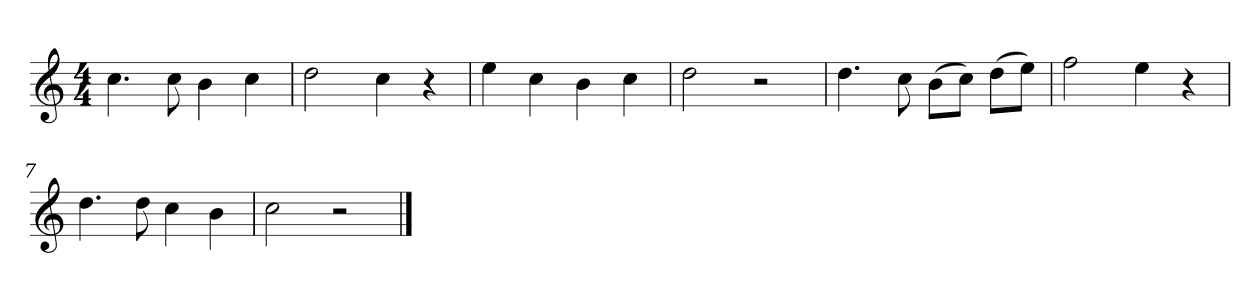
**kern
*part1
*staff1
*k[]
*M4/4
*MM120
=1
4.cc
8cc
4b
4cc
=2
2dd
4cc
4r
=3
4ee
4cc
4b
4cc
=4
2dd
2r
=5
4.dd
8cc
(8bL
8ccJ)
(8ddL
8eeJ)
=6
2ff
4ee
4r
=7
4.dd
8dd
4cc
4b
=8
2cc
2r
==
*-
